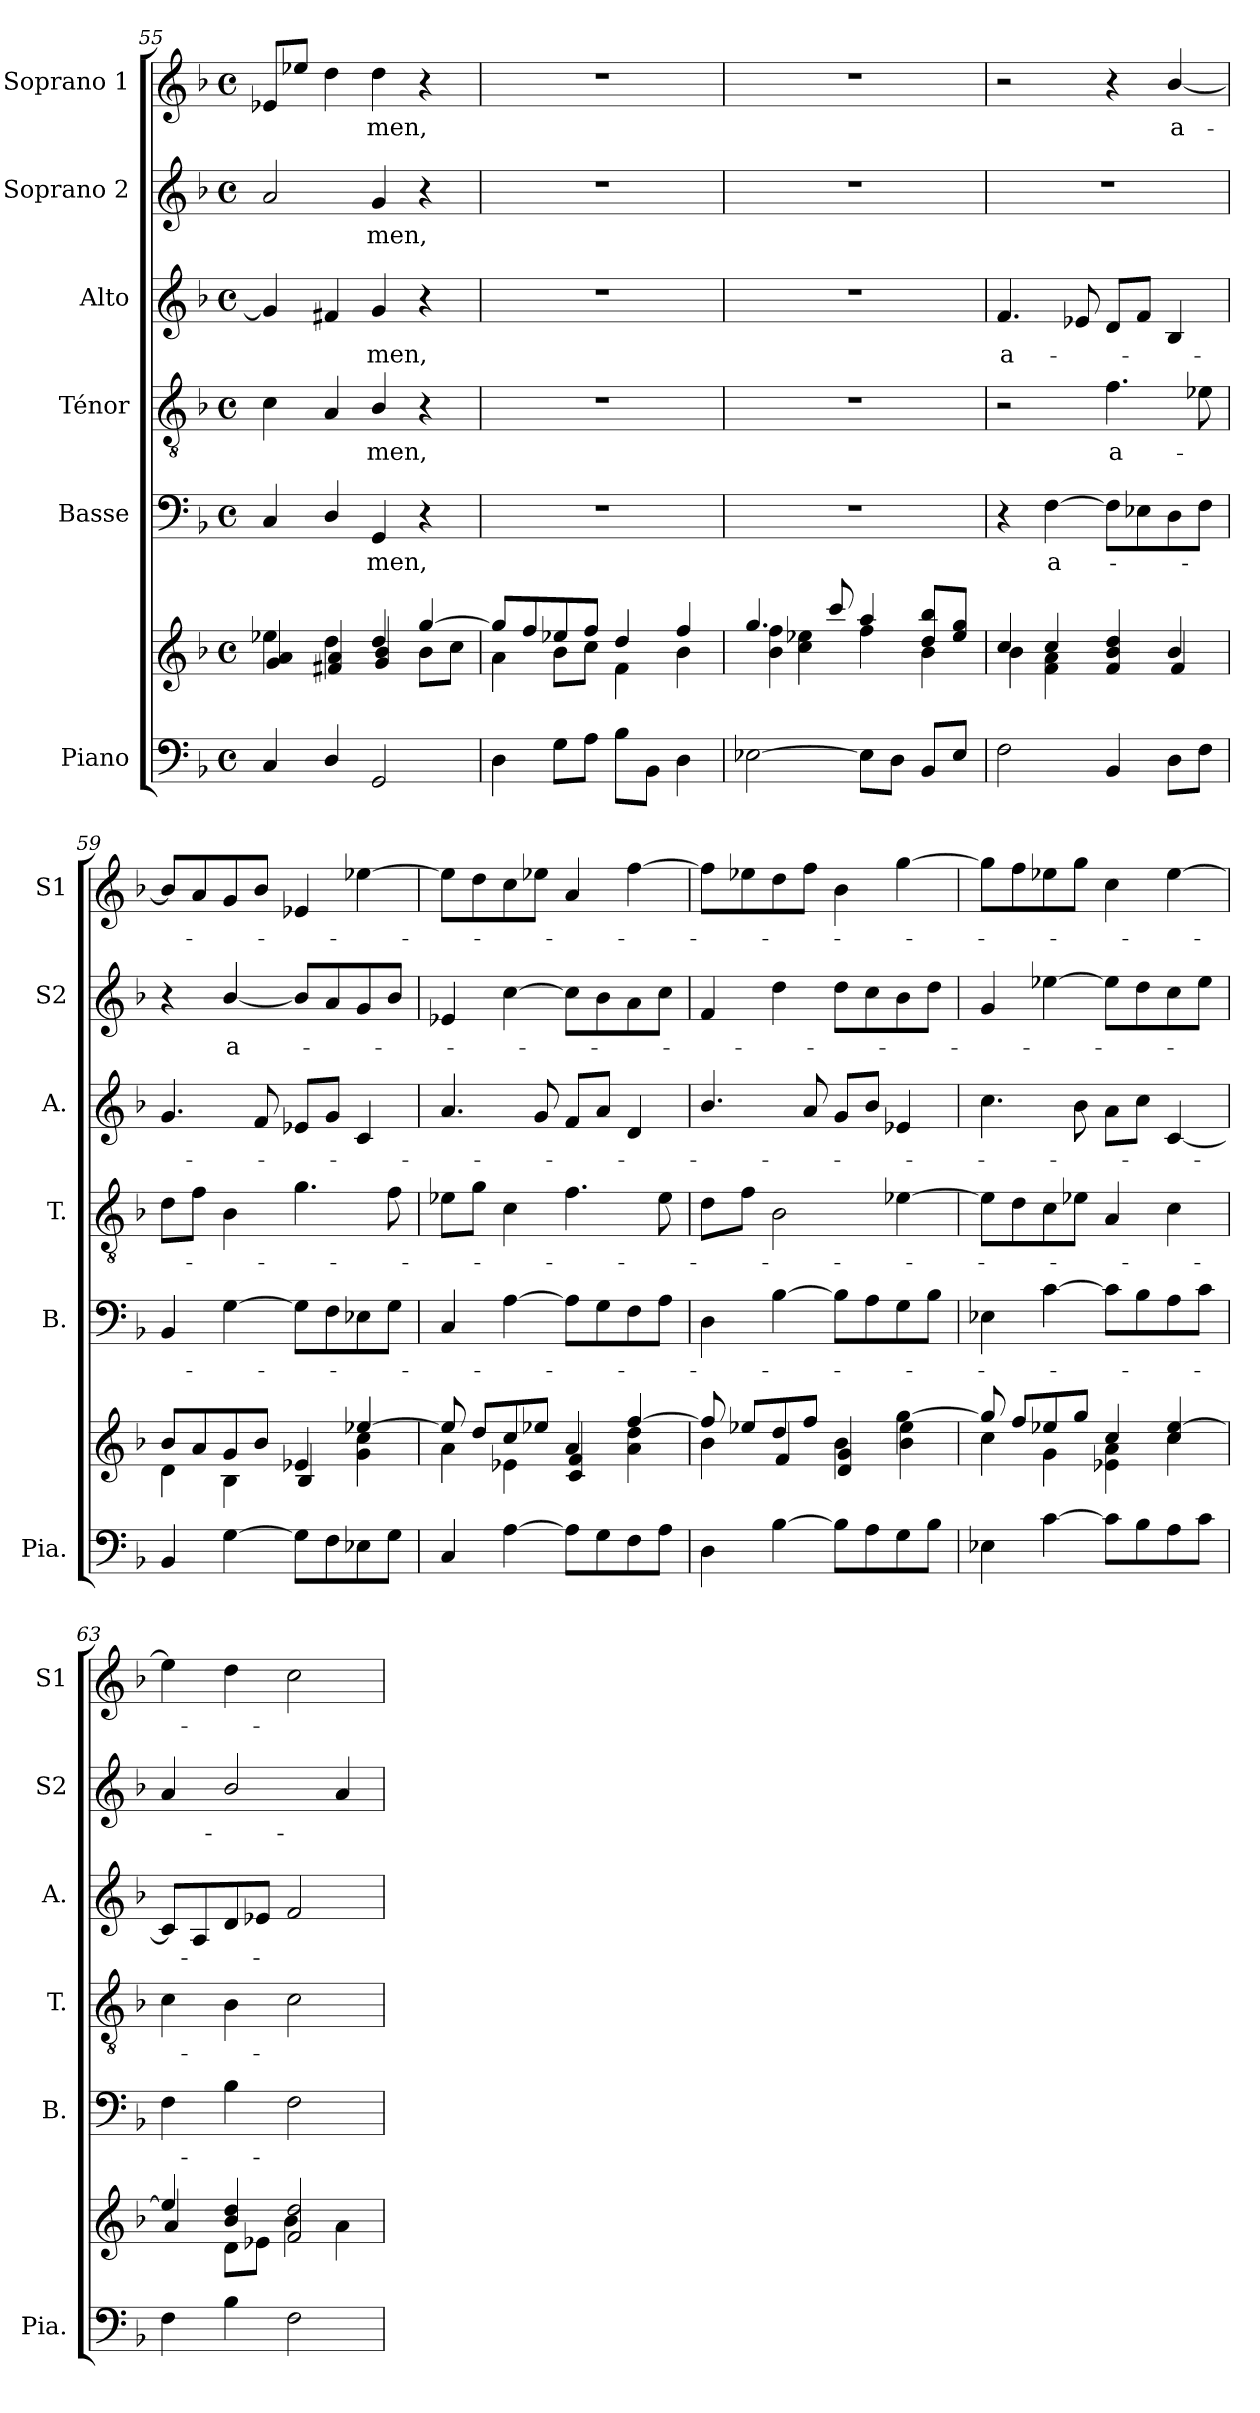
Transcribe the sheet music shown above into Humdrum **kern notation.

**kern	**kern	**kern	**text	**kern	**text	**kern	**text	**kern	**text	**kern	**text
*part6	*part6	*part5	*part5	*part4	*part4	*part3	*part3	*part2	*part2	*part1	*part1
*staff7	*staff6	*staff5	*staff5	*staff4	*staff4	*staff3	*staff3	*staff2	*staff2	*staff1	*staff1
*I"Piano	*	*I"Basse	*	*I"Ténor	*	*I"Alto	*	*I"Soprano 2	*	*I"Soprano 1	*
*I'Pia.	*	*I'B.	*	*I'T.	*	*I'A.	*	*I'S2	*	*I'S1	*
*clefF4	*clefG2	*clefF4	*	*clefGv2	*	*clefG2	*	*clefG2	*	*clefG2	*
*k[b-]	*k[b-]	*k[b-]	*	*k[b-]	*	*k[b-]	*	*k[b-]	*	*k[b-]	*
*M4/4	*M4/4	*M4/4	*	*M4/4	*	*M4/4	*	*M4/4	*	*M4/4	*
*met(c)	*met(c)	*met(c)	*	*met(c)	*	*met(c)	*	*met(c)	*	*met(c)	*
=55	=55	=55	=55	=55	=55	=55	=55	=55	=55	=55	=55
*	*^	*	*	*	*	*	*	*	*	*	*
4C/	4ee-X\	4g/ 4a/	4C/	.	4c\	.	4g/]	.	2a/	.	8e-X/L	.
.	.	.	.	.	.	.	.	.	.	.	8ee-X/J	.
4D/	4dd\	4f#X/ 4a/	4D/	.	4A/	.	4f#X/	.	.	.	4dd\	.
!	!	!	!	!LO:LY:b	!	!LO:LY:b	!	!LO:LY:b	!	!LO:LY:b	!	!LO:LY:b
2GG/	4dd/	4g/ 4b-/	4GG/	-men,	4B-/	-men,	4g/	-men,	4g/	-men,	4dd\	-men,
.	[4gg/	8b-\L	4r	.	4r	.	4r	.	4r	.	4r	.
.	.	8cc\J	.	.	.	.	.	.	.	.	.	.
!!LO:LB:g=z
=56	=56	=56	=56	=56	=56	=56	=56	=56	=56	=56	=56	=56
4D\	8gg/L]	4a\	1rF	.	1rd	.	1rdd	.	1r	.	1r	.
.	8ff/	.	.	.	.	.	.	.	.	.	.	.
8G\L	8ee-X/	8b-\L	.	.	.	.	.	.	.	.	.	.
8A\J	8ff/J	8cc\J	.	.	.	.	.	.	.	.	.	.
8B-\L	4dd/	4f\	.	.	.	.	.	.	.	.	.	.
8BB-\J	.	.	.	.	.	.	.	.	.	.	.	.
4D\	4ff/	4b-\	.	.	.	.	.	.	.	.	.	.
=57	=57	=57	=57	=57	=57	=57	=57	=57	=57	=57	=57	=57
[2E-X\	4.gg/	4b-\ 4ff\	1rF	.	1rd	.	1rdd	.	1r	.	1r	.
.	.	4cc\ 4ee-X\	.	.	.	.	.	.	.	.	.	.
.	8ccc/	.	.	.	.	.	.	.	.	.	.	.
8E-\L]	4aa/	4ff\	.	.	.	.	.	.	.	.	.	.
8D\J	.	.	.	.	.	.	.	.	.	.	.	.
8BB-/L	8dd/ 8bb-/L	4b-\	.	.	.	.	.	.	.	.	.	.
8E-/J	8ee-/ 8gg/J	.	.	.	.	.	.	.	.	.	.	.
=58	=58	=58	=58	=58	=58	=58	=58	=58	=58	=58	=58	=58
!	!	!	!	!	!	!	!	!LO:LY:b	!	!	!	!
2F\	4cc/	4b-\	4r	.	2r	.	4.f/	a-	1r	.	2r	.
!	!	!	!	!LO:LY:b	!	!	!	!	!	!	!	!
.	4cc/	4f\ 4a\	[4F\	a-	.	.	.	.	.	.	.	.
.	.	.	.	.	.	.	8e-X/	.	.	.	.	.
!	!	!	!	!	!	!LO:LY:b	!	!	!	!	!	!
4BB-/	4f/ 4b-/ 4dd/	4ryy	8F\L]	.	4.f\	a-	8d/L	.	.	.	4r	.
.	.	.	8E-X\	.	.	.	8f/J	.	.	.	.	.
!	!	!	!	!	!	!	!	!	!	!	!	!LO:LY:b
8D\L	4b-/	4f/	8D\	.	.	.	4B-/	.	.	.	[4b-/	a-
8F\J	.	.	8F\J	.	8e-X\	.	.	.	.	.	.	.
=59	=59	=59	=59	=59	=59	=59	=59	=59	=59	=59	=59	=59
4BB-/	8b-/L	4d\	4BB-/	.	8d\L	.	4.g/	.	4r	.	8b-/L]	.
.	8a/	.	.	.	8f\J	.	.	.	.	.	8a/	.
!	!	!	!	!	!	!	!	!	!	!LO:LY:b	!	!
[4G\	8g/	4B-\	[4G\	.	4B-\	.	.	.	[4b-/	a-	8g/	.
.	8b-/J	.	.	.	.	.	8f/	.	.	.	8b-/J	.
8G\L]	4e-X/	4B-/	8G\L]	.	4.g\	.	8e-X/L	.	8b-/L]	.	4e-X/	.
8F\	.	.	8F\	.	.	.	8g/J	.	8a/	.	.	.
8E-X\	[4ee-X/	4g\ 4cc\	8E-X\	.	.	.	4c/	.	8g/	.	[4ee-X\	.
8G\J	.	.	8G\J	.	8f\	.	.	.	8b-/J	.	.	.
=60	=60	=60	=60	=60	=60	=60	=60	=60	=60	=60	=60	=60
4C/	8ee-/]	4a\	4C/	.	8e-X\L	.	4.a/	.	4e-X/	.	8ee-\L]	.
.	8dd/L	.	.	.	8g\J	.	.	.	.	.	8dd\	.
[4A\	8cc/	4e-X\	[4A\	.	4c\	.	.	.	[4cc\	.	8cc\	.
.	8ee-X/J	.	.	.	.	.	8g/	.	.	.	8ee-X\J	.
8A\L]	4a/	4c/ 4f/	8A\L]	.	4.f\	.	8f/L	.	8cc\L]	.	4a/	.
8G\	.	.	8G\	.	.	.	8a/J	.	8b-\	.	.	.
8F\	[4ff/	4a\ 4dd\	8F\	.	.	.	4d/	.	8a\	.	[4ff\	.
8A\J	.	.	8A\J	.	8e-\	.	.	.	8cc\J	.	.	.
!!LO:PB:g=z
=61	=61	=61	=61	=61	=61	=61	=61	=61	=61	=61	=61	=61
4D\	8ff/]	4b-\	4D\	.	8d\L	.	4.b-/	.	4f/	.	8ff\L]	.
.	8ee-X/L	.	.	.	8f\J	.	.	.	.	.	8ee-X\	.
[4B-\	8dd/	4f/	[4B-\	.	2B-\	.	.	.	4dd\	.	8dd\	.
.	8ff/J	.	.	.	.	.	8a/	.	.	.	8ff\J	.
8B-\L]	4b-\	4d/ 4g/	8B-\L]	.	.	.	8g/L	.	8dd\L	.	4b-\	.
8A\	.	.	8A\	.	.	.	8b-/J	.	8cc\	.	.	.
8G\	[4gg\	4b-\ 4ee-\	8G\	.	[4e-X\	.	4e-X/	.	8b-\	.	[4gg\	.
8B-\J	.	.	8B-\J	.	.	.	.	.	8dd\J	.	.	.
=62	=62	=62	=62	=62	=62	=62	=62	=62	=62	=62	=62	=62
4E-X\	8gg/]	4cc\	4E-X\	.	8e-\L]	.	4.cc\	.	4g/	.	8gg\L]	.
.	8ff/L	.	.	.	8d\	.	.	.	.	.	8ff\	.
[4c\	8ee-X/	4g\	[4c\	.	8c\	.	.	.	[4ee-X\	.	8ee-X\	.
.	8gg/J	.	.	.	8e-X\J	.	8b-\	.	.	.	8gg\J	.
8c\L]	4cc/	4e-X\ 4a\	8c\L]	.	4A/	.	8a\L	.	8ee-\L]	.	4cc\	.
8B-\	.	.	8B-\	.	.	.	8cc\J	.	8dd\	.	.	.
8A\	4cc/ [4ee-/	4cc\	8A\	.	4c\	.	[4c/	.	8cc\	.	[4ee-\	.
8c\J	.	.	8c\J	.	.	.	.	.	8ee-\J	.	.	.
=63	=63	=63	=63	=63	=63	=63	=63	=63	=63	=63	=63	=63
4F\	4ee-/]	4a/	4F\	.	4c\	.	8c/L]	.	4a/	.	4ee-\]	.
.	.	.	.	.	.	.	8A/	.	.	.	.	.
4B-\	4b-/ 4dd/	8d\L	4B-\	.	4B-\	.	8d/	.	2b-/	.	4dd\	.
.	.	8e-X\J	.	.	.	.	8e-X/J	.	.	.	.	.
2F\	2f/ 2dd/	4b-\	2F\	.	2c\	.	2f/	.	.	.	2cc\	.
.	.	4a\	.	.	.	.	.	.	4a/	.	.	.
*	*v	*v	*	*	*	*	*	*	*	*	*	*
=	=	=	=	=	=	=	=	=	=	=	=
*-	*-	*-	*-	*-	*-	*-	*-	*-	*-	*-	*-
